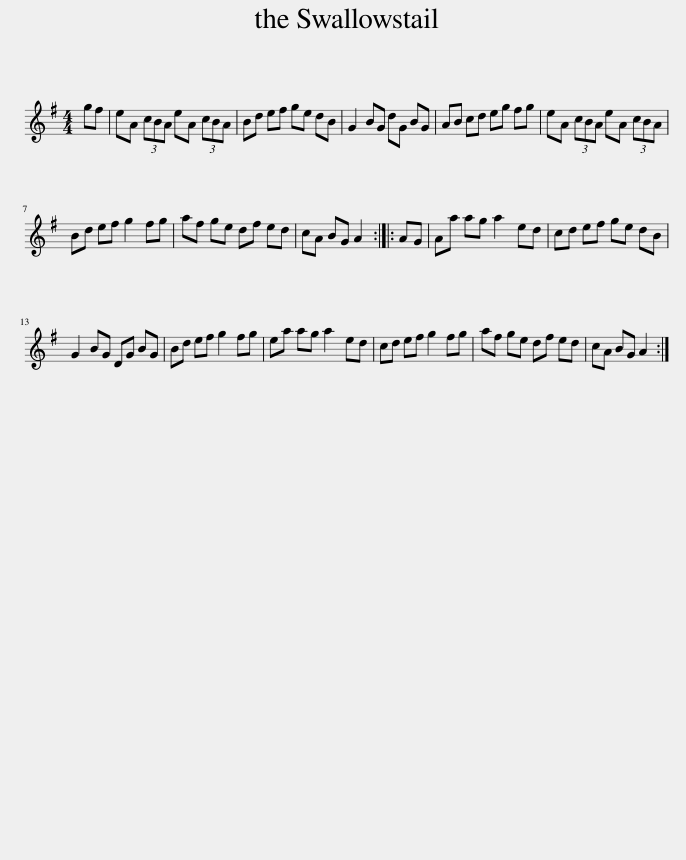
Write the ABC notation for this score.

X:1
L:1/8
M:4/4
I:linebreak $
K:G
V:1 treble
V:1
 gf | eA (3cBA eA (3cBA | Bd ef ge dB | G2 BG dG BG | AB cd eg fg | %5
 eA (3cBA eA (3cBA |$ Bd ef g2 fg | af ge df ed | cA BG A2 :: AG | %10
 Aa ag a2 ed | cd ef ge dB |$ G2 BG DG BG | Bd ef g2 fg | ea ag a2 ed | %15
 cd ef g2 fg | af ge df ed | cA BG A2 :| %18
